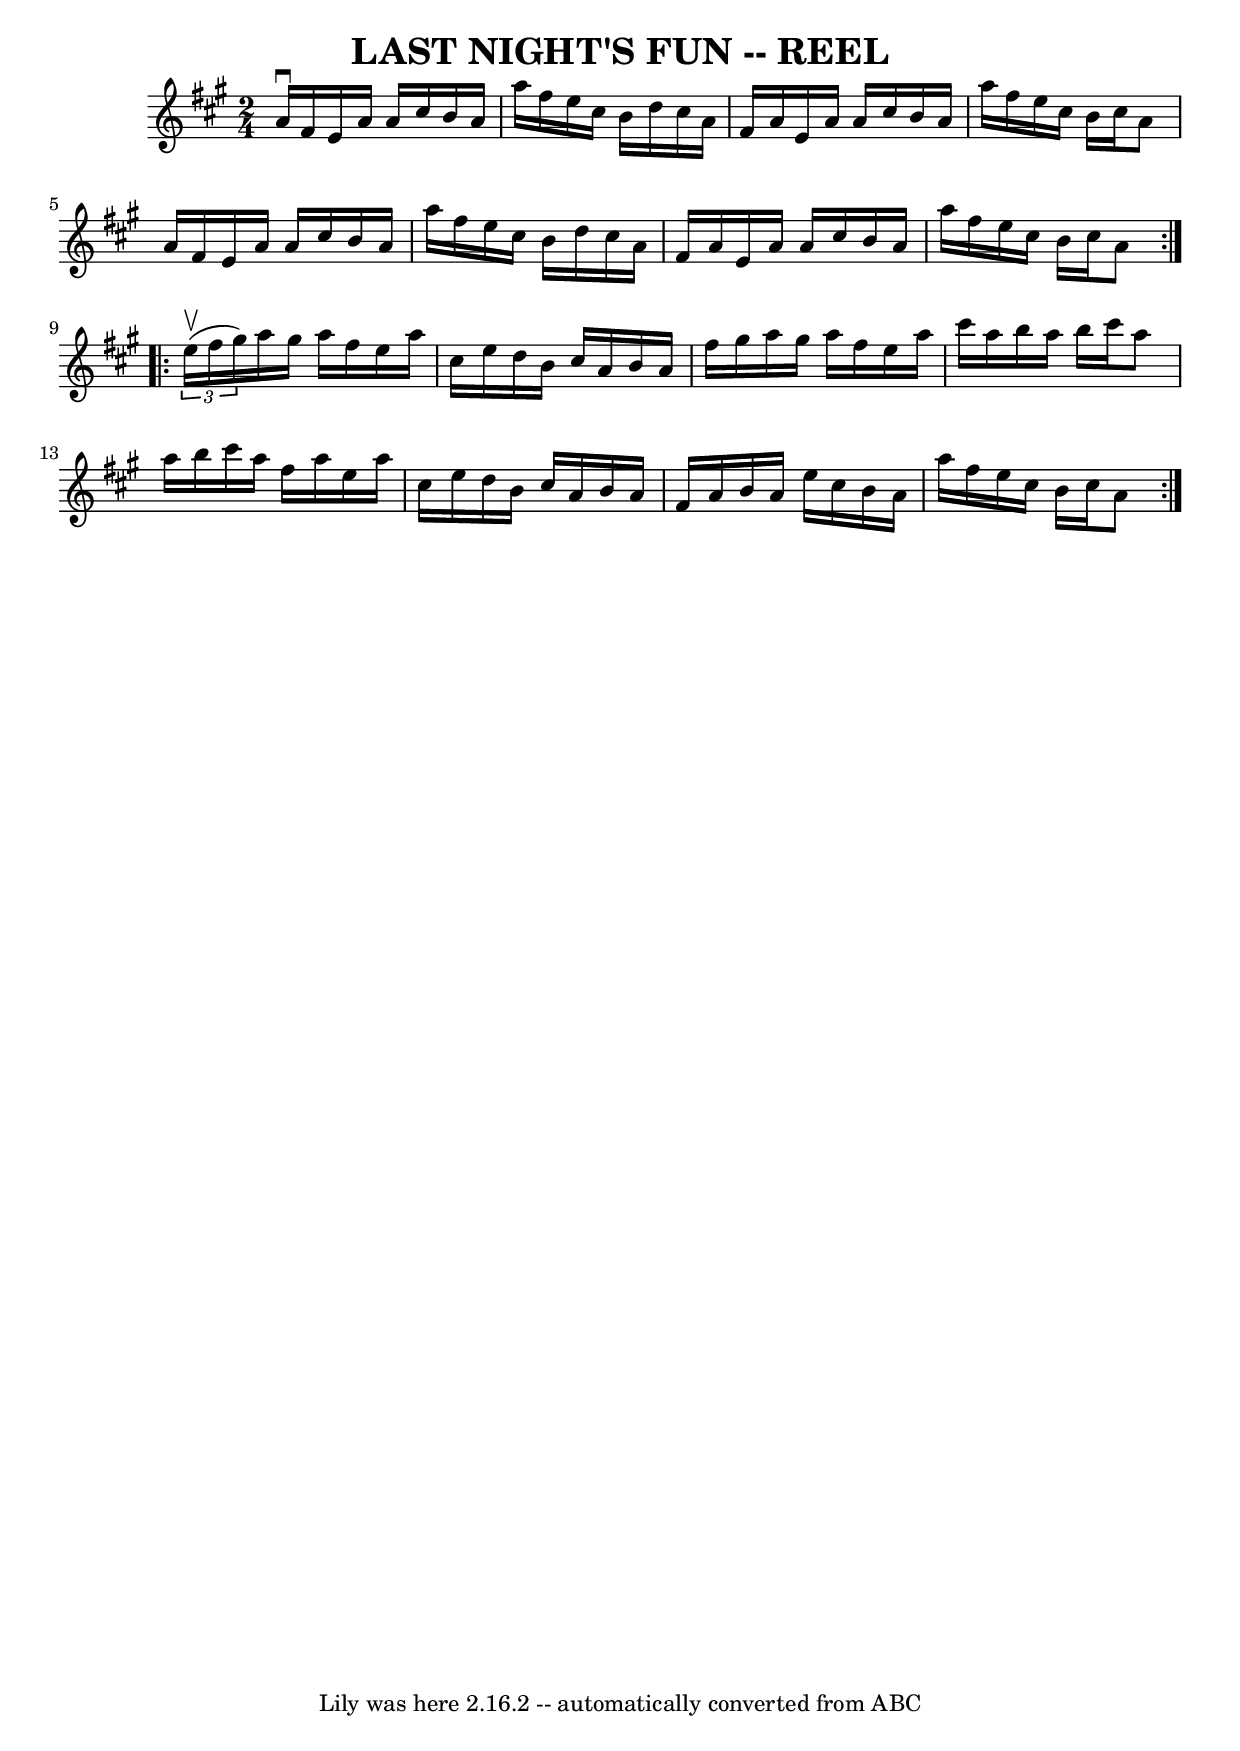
\version "2.7.40"
\include "Mammoth.ily"
\header {
	book = "Ryan's Mammoth Collection of Fiddle Tunes"
	crossRefNumber = "1"
	footnotes = ""
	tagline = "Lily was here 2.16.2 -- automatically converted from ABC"
	title = "LAST NIGHT'S FUN -- REEL"
}
voicedefault =  {
\set Score.defaultBarType = "empty"

\repeat volta 2 {
\time 2/4 \key a \major a'16^\downbow fis'16        |
 e'16    
a'16 a'16 cis''16 b'16 a'16 a''16 fis''16    |
 e''16 
 cis''16 b'16 d''16 cis''16 a'16 fis'16 a'16    |
   
e'16 a'16 a'16 cis''16 b'16 a'16 a''16 fis''16    |
 
 e''16 cis''16 b'16 cis''16 a'8 a'16 fis'16        |
  
 e'16 a'16 a'16 cis''16 b'16 a'16 a''16 fis''16    
|
 e''16 cis''16 b'16 d''16 cis''16 a'16 fis'16    
a'16    |
 e'16 a'16 a'16 cis''16 b'16 a'16 a''16    
fis''16    |
 e''16 cis''16 b'16 cis''16 a'8    }     
\repeat volta 2 {   \times 2/3 { e''16 (^\upbow fis''16 gis''16) }    
   |
 a''16 gis''16 a''16 fis''16 e''16 a''16 cis''16 
 e''16    |
 d''16 b'16 cis''16 a'16 b'16 a'16    
fis''16 gis''16    |
 a''16 gis''16 a''16 fis''16 e''16  
 a''16 cis'''16 a''16    |
 b''16 a''16 b''16 cis'''16  
 a''8 a''16 b''16        |
 cis'''16 a''16 fis''16    
a''16 e''16 a''16 cis''16 e''16    |
 d''16 b'16    
cis''16 a'16 b'16 a'16 fis'16 a'16    |
 b'16 a'16    
e''16 cis''16 b'16 a'16 a''16 fis''16    |
 e''16    
cis''16 b'16 cis''16 a'8    }   
}

\score{
    <<

	\context Staff="default"
	{
	    \voicedefault 
	}

    >>
	\layout {
	}
	\midi {}
}
